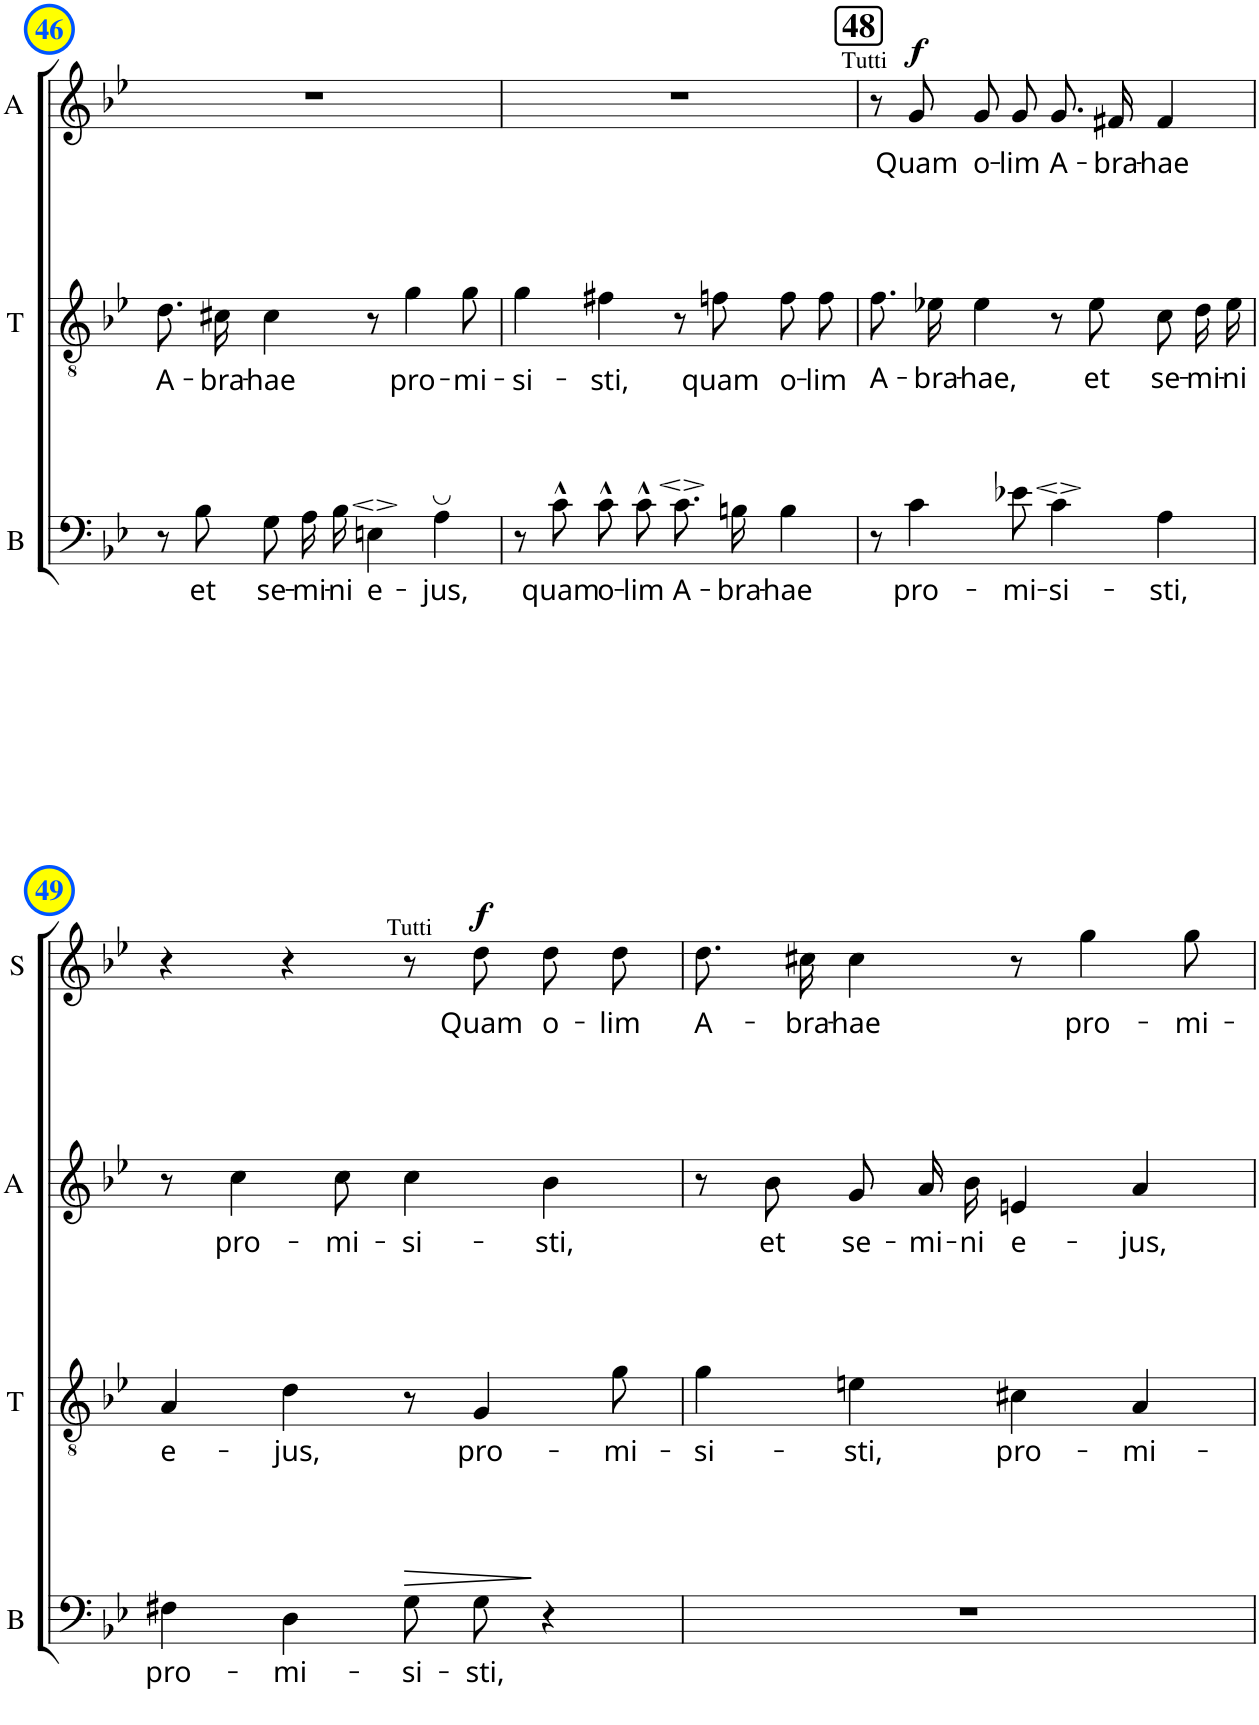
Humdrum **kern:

**kern	**text	**dynam	**kern	**text	**kern	**text	**dynam	**kern	**text	**dynam
*part4	*part4	*part4	*part3	*part3	*part2	*part2	*part2	*part1	*part1	*part1
*staff4	*staff4	*staff4	*staff3	*staff3	*staff2	*staff2	*staff2	*staff1	*staff1	*staff1
*I"B	*	*	*I"T	*	*I"A	*	*	*I"S	*	*
*I'B	*	*	*I'T	*	*I'A	*	*	*I'S	*	*
!!LO:PB:g=z
*clefF4	*	*	*clefGv2	*	*clefG2	*	*	*clefG2	*	*
*	*	*	*	*	*Trd1c2	*	*	*	*	*
*k[b-e-]	*	*	*k[b-e-]	*	*k[b-e-]	*	*	*k[b-e-]	*	*
*M4/4	*	*	*M4/4	*	*M4/4	*	*	*M4/4	*	*
*met(c)	*	*	*met(c)	*	*met(c)	*	*	*met(c)	*	*
=46	=46	=46	=46	=46	=46	=46	=46	=46	=46	=46
!	!	!	!	!LO:LY:b	!	!	!	!	!	!
8r	.	.	8.d\L	A-	1r	.	.	1r	.	.
!	!LO:LY:b	!	!	!	!	!	!	!	!	!
8B-\	et	.	.	.	.	.	.	.	.	.
!	!	!	!	!LO:LY:b	!	!	!	!	!	!
.	.	.	16c#X\Jk	-bra-	.	.	.	.	.	.
!	!LO:LY:b	!	!	!LO:LY:b	!	!	!	!	!	!
8G\L	se-	.	4c#\	-hae	.	.	.	.	.	.
!	!LO:LY:b	!	!	!	!	!	!	!	!	!
16A\L	-mi-	.	.	.	.	.	.	.	.	.
!	!LO:LY:b	!	!	!	!	!	!	!	!	!
16B-\JJ	-ni	.	.	.	.	.	.	.	.	.
!	!LO:LY:b	!	!	!	!	!	!	!	!	!
4En\	e-	.	8r	.	.	.	.	.	.	.
!	!	!	!	!LO:LY:b	!	!	!	!	!	!
.	.	.	4g\	pro-	.	.	.	.	.	.
!	!LO:LY:b	!	!	!	!	!	!	!	!	!
4A\	-jus,	.	.	.	.	.	.	.	.	.
!	!	!	!	!LO:LY:b	!	!	!	!	!	!
.	.	.	8g\	-mi-	.	.	.	.	.	.
=47	=47	=47	=47	=47	=47	=47	=47	=47	=47	=47
!	!	!	!	!LO:LY:b	!	!	!	!	!	!
8r	.	.	4g\	-si-	1r	.	.	1r	.	.
!	!LO:LY:b	!	!	!	!	!	!	!	!	!
8c^^\	quam	.	.	.	.	.	.	.	.	.
!	!LO:LY:b	!	!	!LO:LY:b	!	!	!	!	!	!
8c^^\L	o-	.	4f#X\	-sti,	.	.	.	.	.	.
!	!LO:LY:b	!	!	!	!	!	!	!	!	!
8c^^\J	-lim	.	.	.	.	.	.	.	.	.
!	!LO:LY:b	!	!	!	!	!	!	!	!	!
8.c\L	A-	.	8r	.	.	.	.	.	.	.
!	!	!	!	!LO:LY:b	!	!	!	!	!	!
.	.	.	8fn\	quam	.	.	.	.	.	.
!	!LO:LY:b	!	!	!	!	!	!	!	!	!
16Bn\Jk	-bra-	.	.	.	.	.	.	.	.	.
!	!LO:LY:b	!	!	!LO:LY:b	!	!	!	!	!	!
4B\	-hae	.	8f\L	o-	.	.	.	.	.	.
!	!	!	!	!LO:LY:b	!	!	!	!	!	!
.	.	.	8f\J	-lim	.	.	.	.	.	.
!!LO:REH:place=s1:a:B:cj:fs=14:t=48
=48	=48	=48	=48	=48	=48	=48	=48	=48	=48	=48
!	!	!	!	!LO:LY:b	!	!	!	!	!	!
8r	.	.	8.f\L	A-	8r	.	.	1r	.	.
!	!	!	!	!	!LO:TX:a:t=Tutti	!	!	!	!	!
!	!LO:LY:b	!	!	!	!	!LO:LY:b	!LO:DY:a	!	!	!
4c\	pro-	.	.	.	8g/	Quam	f	.	.	.
!	!	!	!	!LO:LY:b	!	!	!	!	!	!
.	.	.	16e-X\Jk	-bra-	.	.	.	.	.	.
!	!	!	!	!LO:LY:b	!	!LO:LY:b	!	!	!	!
.	.	.	4e-\	-hae,	8g/L	o-	.	.	.	.
!	!LO:LY:b	!	!	!	!	!LO:LY:b	!	!	!	!
8e-X\	-mi-	.	.	.	8g/J	-lim	.	.	.	.
!	!LO:LY:b	!	!	!	!	!LO:LY:b	!	!	!	!
4c\	-si-	.	8r	.	8.g/L	A-	.	.	.	.
!	!	!	!	!LO:LY:b	!	!	!	!	!	!
.	.	.	8e-\	et	.	.	.	.	.	.
!	!	!	!	!	!	!LO:LY:b	!	!	!	!
.	.	.	.	.	16f#X/Jk	-bra-	.	.	.	.
!	!LO:LY:b	!	!	!LO:LY:b	!	!LO:LY:b	!	!	!	!
4A'~,\	-sti,	.	8c\L	se-	4f#/	-hae	.	.	.	.
!	!	!	!	!LO:LY:b	!	!	!	!	!	!
.	.	.	16d\L	-mi-	.	.	.	.	.	.
!	!	!	!	!LO:LY:b	!	!	!	!	!	!
.	.	.	16e-\JJ	-ni	.	.	.	.	.	.
!!LO:LB:g=z
=49	=49	=49	=49	=49	=49	=49	=49	=49	=49	=49
!	!LO:LY:b	!	!	!LO:LY:b	!	!	!	!	!	!
4F#X\	pro-	.	4A/	e-	8r	.	.	4r	.	.
!	!	!	!	!	!	!LO:LY:b	!	!	!	!
.	.	.	.	.	4cc\	pro-	.	.	.	.
!	!LO:LY:b	!	!	!LO:LY:b	!	!	!	!	!	!
4D\	-mi-	.	4d\	-jus,	.	.	.	4r	.	.
!	!	!	!	!	!	!LO:LY:b	!	!	!	!
.	.	.	.	.	8cc\	-mi-	.	.	.	.
!	!LO:LY:b	!LO:HP:b	!	!	!	!LO:LY:b	!	!	!	!
8G\L	-si-	>	8r	.	4cc\	-si-	.	8r	.	.
!	!	!	!	!	!	!	!	!LO:TX:a:t=Tutti	!	!
!	!LO:LY:b	!	!	!LO:LY:b	!	!	!	!	!LO:LY:b	!LO:DY:a
8G\J	-sti,	.	4G/	pro-	.	.	.	8dd\	Quam	f
!	!	!	!	!	!	!LO:LY:b	!	!	!LO:LY:b	!
4r	.	]	.	.	4b-\	-sti,	.	8dd\L	o-	.
!	!	!	!	!LO:LY:b	!	!	!	!	!LO:LY:b	!
.	.	.	8g\	-mi-	.	.	.	8dd\J	-lim	.
=50	=50	=50	=50	=50	=50	=50	=50	=50	=50	=50
!	!	!	!	!LO:LY:b	!	!	!	!	!LO:LY:b	!
1r	.	.	4g\	-si-	8r	.	.	8.dd\L	A-	.
!	!	!	!	!	!	!LO:LY:b	!	!	!	!
.	.	.	.	.	8b-\	et	.	.	.	.
!	!	!	!	!	!	!	!	!	!LO:LY:b	!
.	.	.	.	.	.	.	.	16cc#X\Jk	-bra-	.
!	!	!	!	!LO:LY:b	!	!LO:LY:b	!	!	!LO:LY:b	!
.	.	.	4en\	-sti,	8g/L	se-	.	4cc#\	-hae	.
!	!	!	!	!	!	!LO:LY:b	!	!	!	!
.	.	.	.	.	16a/L	-mi-	.	.	.	.
!	!	!	!	!	!	!LO:LY:b	!	!	!	!
.	.	.	.	.	16b-/JJ	-ni	.	.	.	.
!	!	!	!	!LO:LY:b	!	!LO:LY:b	!	!	!	!
.	.	.	4c#X\	pro-	4en/	e-	.	8r	.	.
!	!	!	!	!	!	!	!	!	!LO:LY:b	!
.	.	.	.	.	.	.	.	4gg\	pro-	.
!	!	!	!	!LO:LY:b	!	!LO:LY:b	!	!	!	!
.	.	.	4A/	-mi-	4a/	-jus,	.	.	.	.
!	!	!	!	!	!	!	!	!	!LO:LY:b	!
.	.	.	.	.	.	.	.	8gg\	-mi-	.
=	=	=	=	=	=	=	=	=	=	=
*-	*-	*-	*-	*-	*-	*-	*-	*-	*-	*-
